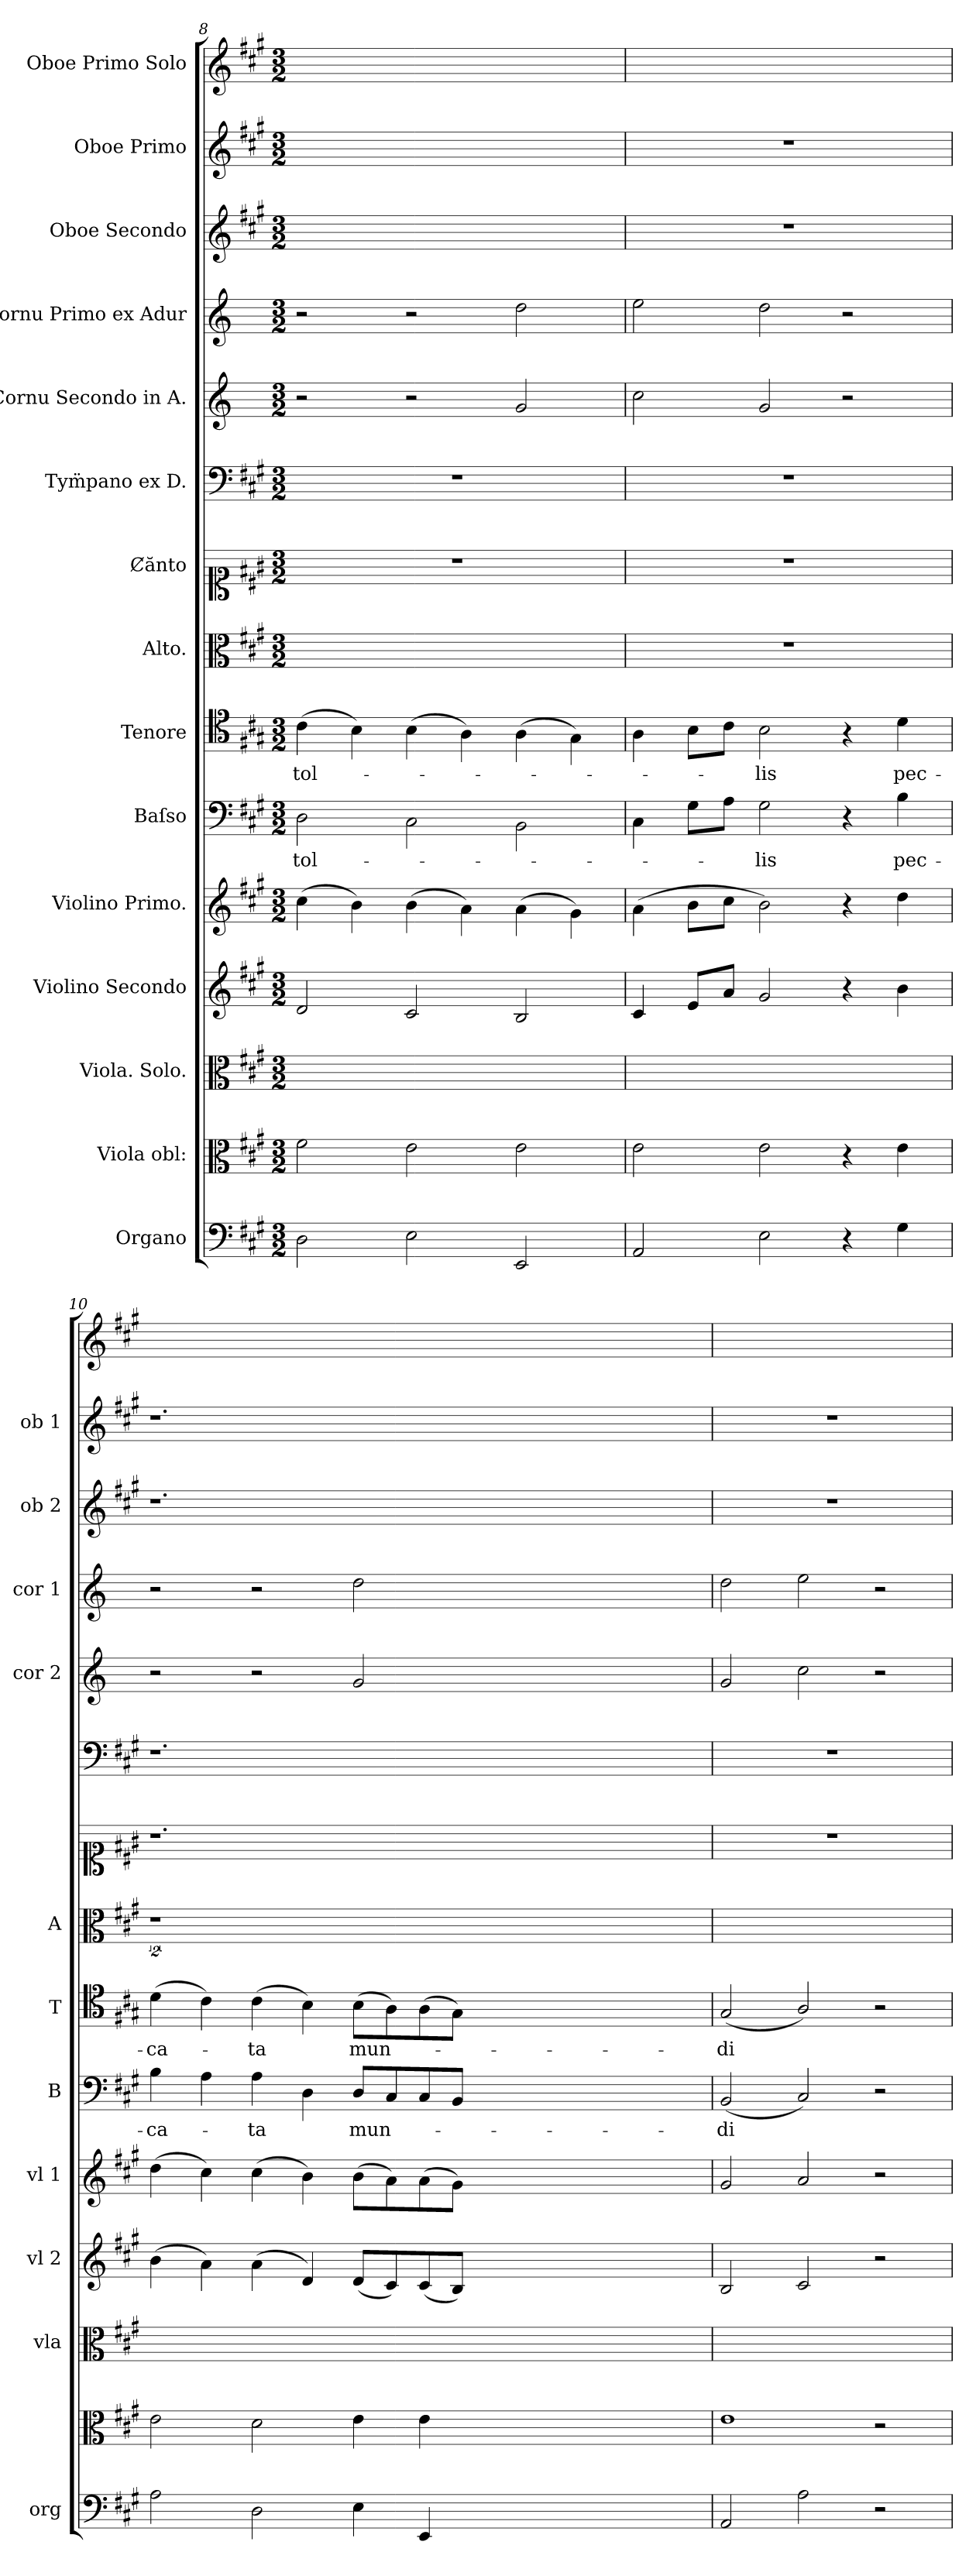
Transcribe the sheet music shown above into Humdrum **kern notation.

**kern	**kern	**kern	**kern	**kern	**kern	**text	**kern	**text	**kern	**kern	**kern	**kern	**kern	**kern	**kern	**kern
*part15	*part14	*part13	*part12	*part11	*part10	*part10	*part9	*part9	*part8	*part7	*part6	*part5	*part4	*part3	*part2	*part1
*staff15	*staff14	*staff13	*staff12	*staff11	*staff10	*staff10	*staff9	*staff9	*staff8	*staff7	*staff6	*staff5	*staff4	*staff3	*staff2	*staff1
*I"Organo	*I"Viola obl:	*I"Viola. Solo.	*I"Violino Secondo	*I"Violino Primo.	*I"Baſso	*	*I"Tenore	*	*I"Alto.	*I"Ȼănto	*I"Tym̈pano ex D.	*I"Cornu Secondo in A.	*I"Cornu Primo ex Adur	*I"Oboe Secondo	*I"Oboe Primo	*I"Oboe Primo Solo
*I'org	*	*I'vla	*I'vl 2	*I'vl 1	*I'B	*	*I'T	*	*I'A	*	*	*I'cor 2	*I'cor 1	*I'ob 2	*I'ob 1	*
*clefF4	*clefC3	*clefC3	*clefG2	*clefG2	*clefF4	*	*clefC4	*	*clefC3	*clefC1	*clefF4	*clefG2	*clefG2	*clefG2	*clefG2	*clefG2
*	*	*	*	*	*	*	*	*	*	*	*	*ITrd2c3	*ITrd2c3	*	*	*
*k[f#c#g#]	*k[f#c#g#]	*k[f#c#g#]	*k[f#c#g#]	*k[f#c#g#]	*k[f#c#g#]	*	*k[f#c#g#]	*	*k[f#c#g#]	*k[f#c#g#]	*k[f#c#g#]	*k[f#c#g#]	*k[f#c#g#]	*k[f#c#g#]	*k[f#c#g#]	*k[f#c#g#]
*A:	*A:	*A:	*A:	*A:	*A:	*	*A:	*	*A:	*A:	*A:	*A:	*A:	*A:	*A:	*A:
*M3/2	*M3/2	*M3/2	*M3/2	*M3/2	*M3/2	*	*M3/2	*	*M3/2	*M3/2	*M3/2	*M3/2	*M3/2	*M3/2	*M3/2	*M3/2
=8	=8	=8	=8	=8	=8	=8	=8	=8	=8	=8	=8	=8	=8	=8	=8	=8
2D\	2f#\	1.ryy	2d/	(4cc#\	2D\	tol-	(4c#\	tol-	1.ryy	1.r	1.r	2r	2r	1.ryy	1.ryy	1.ryy
.	.	.	.	4b\)	.	.	4B\)	.	.	.	.	.	.	.	.	.
2E\	2e\	.	2c#/	(4b\	2C#\	.	(4B\	.	.	.	.	2r	2r	.	.	.
.	.	.	.	4a\)	.	.	4A\)	.	.	.	.	.	.	.	.	.
2EE/	2e\	.	2B/	(4a\	2BB\	.	(4A\	.	.	.	.	2e/	2b\	.	.	.
.	.	.	.	4g#\)	.	.	4G#\)	.	.	.	.	.	.	.	.	.
=9	=9	=9	=9	=9	=9	=9	=9	=9	=9	=9	=9	=9	=9	=9	=9	=9
2AA/	2e\	1.ryy	4c#/	(4a\	4C#\	.	4A\	.	1.r	1.r	1.r	2a\	2cc#\	1.r	1.r	1.ryy
.	.	.	8e/L	8b\L	8G#\L	.	8B\L	.	.	.	.	.	.	.	.	.
.	.	.	8a/J	8cc#\J	8A\J	.	8c#\J	.	.	.	.	.	.	.	.	.
2E\	2e\	.	2g#/	2b\)	2G#\	-lis	2B\	-lis	.	.	.	2e/	2b\	.	.	.
4r	4r	.	4r	4r	4r	.	4r	.	.	.	.	2r	2r	.	.	.
4G#\	4e\	.	4b\	4dd\	4B\	pec-	4d\	pec-	.	.	.	.	.	.	.	.
=10	=10	=10	=10	=10	=10	=10	=10	=10	=10	=10	=10	=10	=10	=10	=10	=10
2A\	2e\	1.ryy	(4b\	(4dd\	4B\	-ca-	(4d\	-ca-	2%9r	1.r	1.r	2r	2r	1.r	1.r	1.ryy
.	.	.	4a\)	4cc#\)	4A\	.	4c#\)	.	.	.	.	.	.	.	.	.
2D\	2d\	.	(4a\	(4cc#\	4A\	-ta	(4c#\	-ta	.	.	.	2r	2r	.	.	.
.	.	.	4d/)	4b\)	4D\	.	4B\)	.	.	.	.	.	.	.	.	.
4E\	4e\	.	(8d/L	(8b\L	8D/L	mun-	(8B\L	mun-	.	.	.	2e/	2b\	.	.	.
.	.	.	8c#/)	8a\)	8C#/	.	8A\)	.	.	.	.	.	.	.	.	.
4EE/	4e\	.	(8c#/	(8a\	8C#/	.	(8A\	.	.	.	.	.	.	.	.	.
.	.	.	8B/J)	8g#\J)	8BB/J	.	8G#\J)	.	.	.	.	.	.	.	.	.
0.ryy	0.ryy	0.ryy	0.ryy	0.ryy	0.ryy	.	0.ryy	.	.	0.ryy	0.ryy	0.ryy	0.ryy	0.ryy	0.ryy	0.ryy
=11	=11	=11	=11	=11	=11	=11	=11	=11	=11	=11	=11	=11	=11	=11	=11	=11
2AA/	1e	1.ryy	2B/	2g#/	(2BB/	-di	(2G#/	-di	1.ryy	1.r	1.r	2e/	2b\	1.r	1.r	1.ryy
2A\	.	.	2c#/	2a/	2C#/)	.	2A/)	.	.	.	.	2a\	2cc#\	.	.	.
2r	2r	.	2r	2r	2r	.	2r	.	.	.	.	2r	2r	.	.	.
=	=	=	=	=	=	=	=	=	=	=	=	=	=	=	=	=
*-	*-	*-	*-	*-	*-	*-	*-	*-	*-	*-	*-	*-	*-	*-	*-	*-
